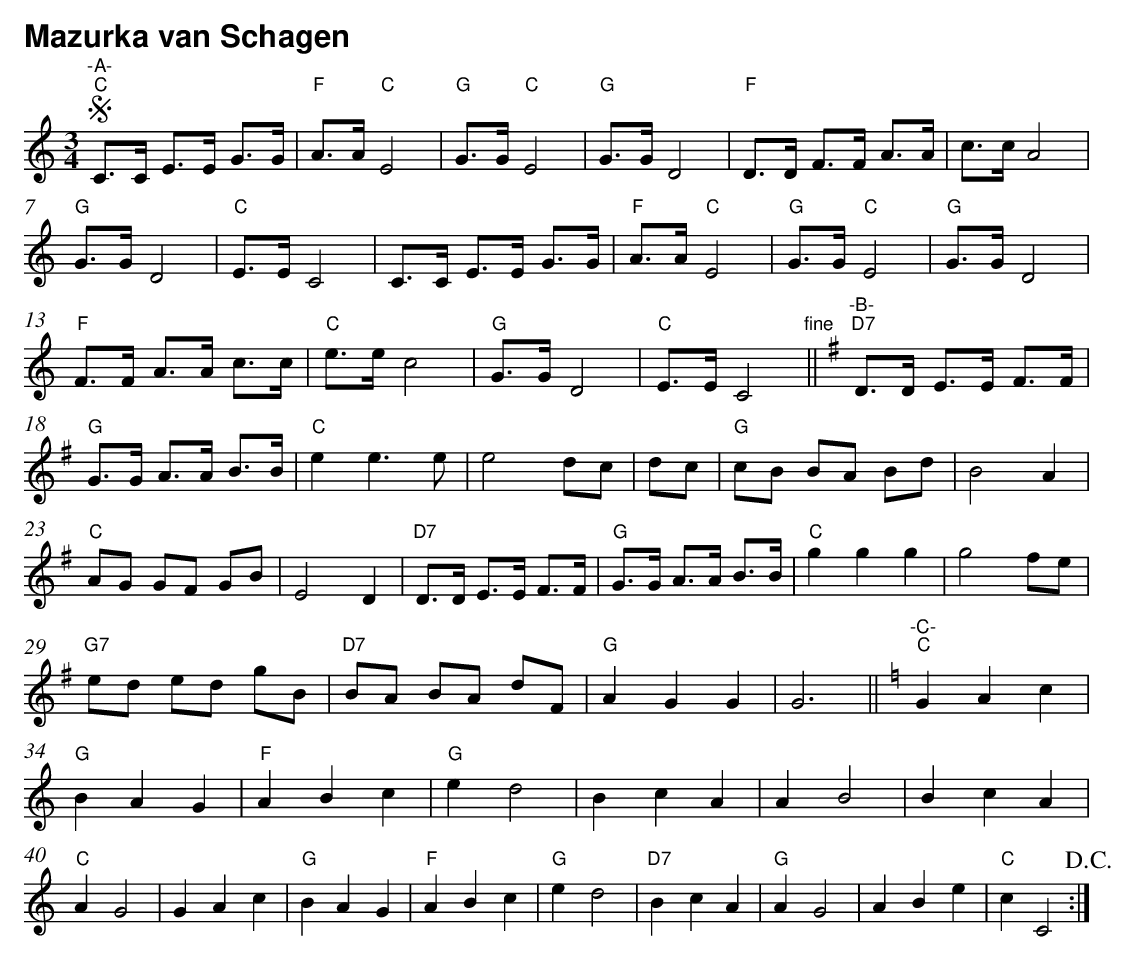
X:1
T:Mazurka van Schagen
L:1/8
M:3/4
K:C
"-A-" "C" !segno!C>C E>E G>G |"F" A>A "C" E4 |"G" G>G "C" E4 |"G" G>G D4 | "F" D>D F>F A>A | c>c A4 |
"G" G>G D4 |"C" E>E C4 | C>C E>E G>G |"F" A>A "C"E4 |"G" G>G "C"E4 | "G" G>G D4 |
"F"F>F A>A c>c |"C" e>e c4 |"G" G>G D4 |"C" E>E C4 "fine" ||"-B-" [K:G]"D7" D>D E>E F>F |
"G" G>G A>A B>B |"C" e2 e3 e |e4 dc  | dc |"G" cB BA Bd | B4 A2 | "C" AG GF GB |
E4 D2 |"D7" D>D E>E F>F |"G" G>G A>A B>B |"C" g2 g2 g2 | g4 fe |"G7" ed ed gB |
"D7" BA BA dF |"G" A2 G2 G2 | G6 || "-C-" [K:C] "C" G2 A2 c2 |"G" B2 A2 G2 |"F" A2 B2 c2 |"G" e2 d4 |
 B2 c2 A2 | A2 B4 | B2 c2 A2 |"C" A2 G4 | G2 A2 c2 |"G" B2 A2 G2 |"F" A2 B2 c2 |"G" e2 d4 |
"D7" B2 c2 A2 |"G" A2 G4 | A2 B2 e2 |"C" c2 C4 !D.C.!:|
